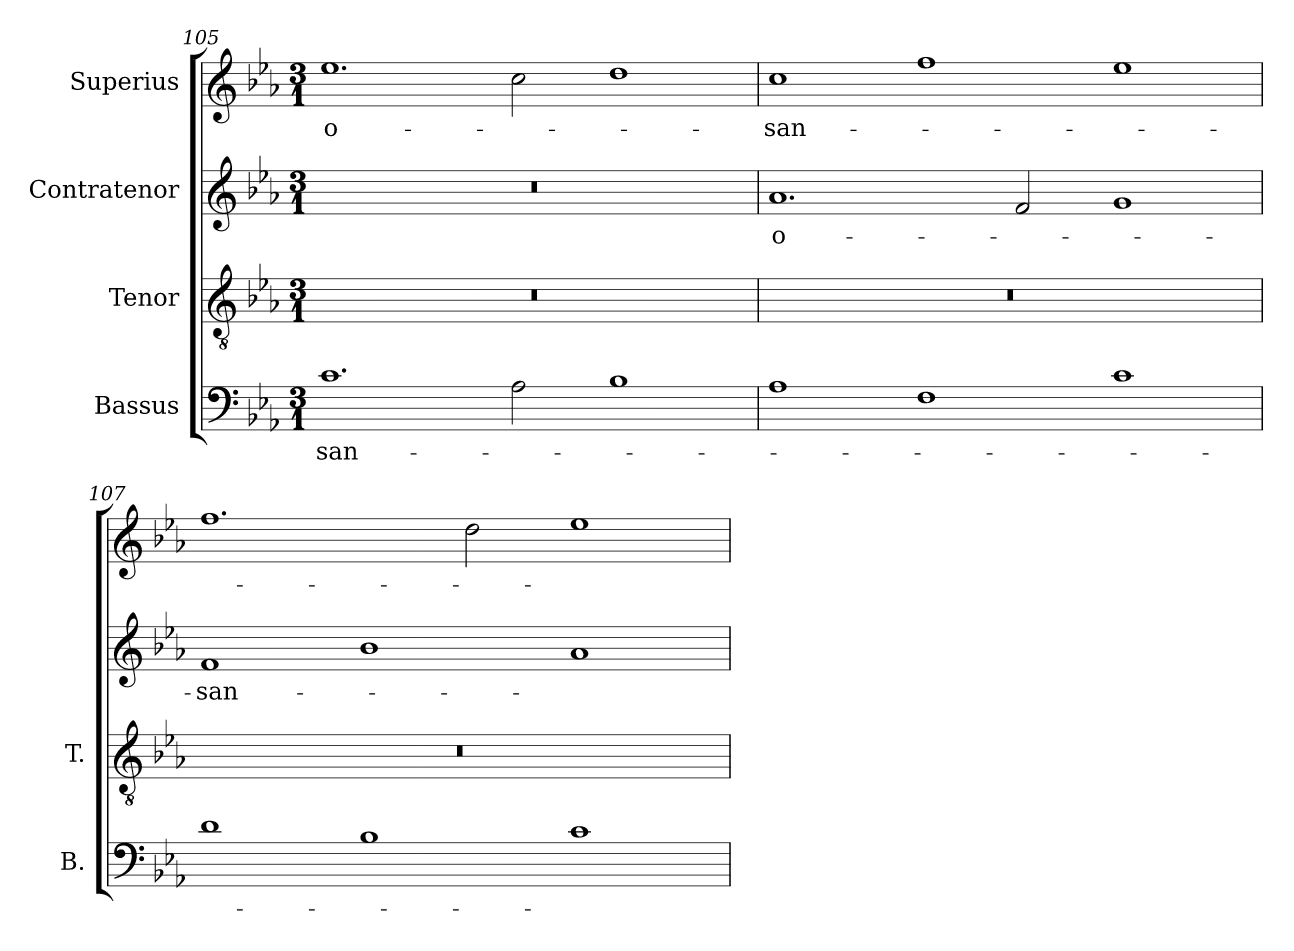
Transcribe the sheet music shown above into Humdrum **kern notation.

**kern	**text	**kern	**kern	**text	**kern	**text
*part4	*part4	*part3	*part2	*part2	*part1	*part1
*staff4	*staff4	*staff3	*staff2	*staff2	*staff1	*staff1
*I"Bassus	*	*I"Tenor	*I"Contratenor	*	*I"Superius	*
*I'B.	*	*I'T.	*	*	*	*
*clefF4	*	*clefGv2	*clefG2	*	*clefG2	*
*	*	*ITrd7c12	*ITrd7c12	*	*	*
*k[b-e-a-]	*	*k[b-e-a-]	*k[b-e-a-]	*	*k[b-e-a-]	*
*E-:	*	*E-:	*E-:	*	*E-:	*
*M3/1	*	*M3/1	*M3/1	*	*M3/1	*
=105	=105	=105	=105	=105	=105	=105
!	!LO:LY:b:color=#000000	!LO:N:vis=1	!LO:N:vis=1	!	!	!
!	!	!	!	!	!	!LO:LY:b:color=#000000
1.ci	-san-	0.r	0.r	.	1.ee-i	o-
2A-i\	.	.	.	.	2cci\	.
1B-i	.	.	.	.	1ddi	.
=106	=106	=106	=106	=106	=106	=106
!	!	!LO:N:vis=1	!	!	!	!
!	!	!	!	!LO:LY:b:color=#000000	!	!
!	!	!	!	!	!	!LO:LY:b:color=#000000
1A-i	.	0.r	1.A-i	o-	1cci	-san-
1Fi	.	.	.	.	1ffi	.
.	.	.	2Fi/	.	.	.
1ci	.	.	1Gi	.	1ee-i	.
=107	=107	=107	=107	=107	=107	=107
!	!	!LO:N:vis=1	!	!	!	!
!	!	!	!	!LO:LY:b:color=#000000	!	!
1di	.	0.r	1Fi	-san-	1.ffi	.
1B-i	.	.	1B-i	.	.	.
.	.	.	.	.	2ddi\	.
1ci	.	.	1A-i	.	1ee-i	.
=	=	=	=	=	=	=
*-	*-	*-	*-	*-	*-	*-
